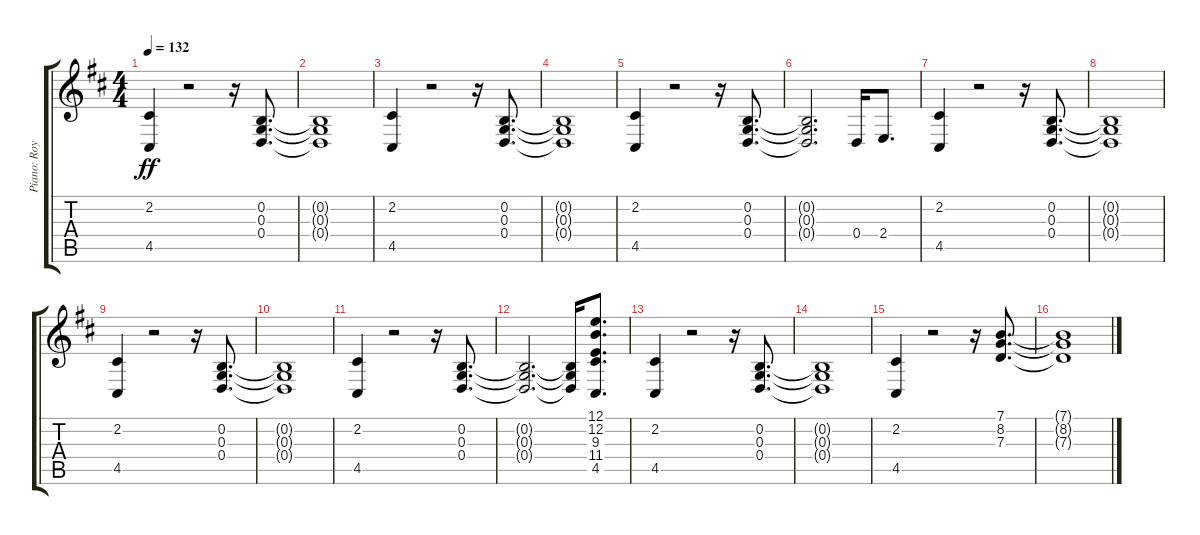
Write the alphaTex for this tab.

\track ("Piano: Roy" "Piano: Roy") {instrument acousticgrandpiano}
\staff {score tabs}
\tuning (E4 B3 G3 D3 A2 E2) {hide}
\ts (4 4)
\tempo 132
\clef g2
\ks d
(2.2 4.5).4{dy ff} r.2 r.16 (0.2 0.3 0.4).8{d} |
(0.2{t} 0.3{t} 0.4{t}).1 |
(2.2 4.5).4 r.2 r.16 (0.2 0.3 0.4).8{d} |
(0.2{t} 0.3{t} 0.4{t}).1 |
(2.2 4.5).4 r.2 r.16 (0.2 0.3 0.4).8{d} |
(0.2{t} 0.3{t} 0.4{t}).2{d} 0.4.16 2.4.8{d} |
(2.2 4.5).4 r.2 r.16 (0.2 0.3 0.4).8{d} |
(0.2{t} 0.3{t} 0.4{t}).1 |
(2.2 4.5).4 r.2 r.16 (0.2 0.3 0.4).8{d} |
(0.2{t} 0.3{t} 0.4{t}).1 |
(2.2 4.5).4 r.2 r.16 (0.2 0.3 0.4).8{d} |
(0.2{t} 0.3{t} 0.4{t}).2{d} (0.2{t} 0.3{t} 0.4{t}).16 (12.1 12.2 9.3 11.4 4.5).8{d} |
(2.2 4.5).4 r.2 r.16 (0.2 0.3 0.4).8{d} |
(0.2{t} 0.3{t} 0.4{t}).1 |
(2.2 4.5).4 r.2 r.16 (7.1 8.2 7.3).8{d} |
(7.1{t} 8.2{t} 7.3{t}).1
